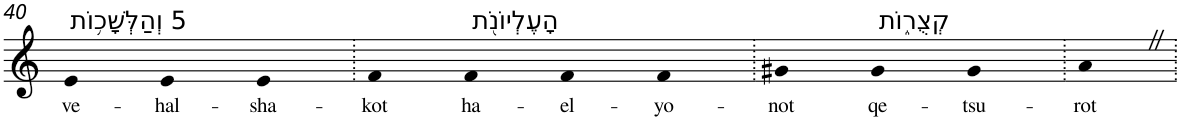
**kern	**text
*part1	*part1
*staff1	*staff1
*I"Piano	*
*I'Pno	*
!!LO:PB:g=z
*clefG2	*
*k[]	*
=40	=40
!LO:TX:a:t=5 וְהַלְּשָׁכ֥וֹת	!
!	!LO:LY:b
4e	ve-
!	!LO:LY:b
4e	-hal-
!	!LO:LY:b
4e	-sha-
=41.	=41.
!	!LO:LY:b
4f	-kot
!LO:TX:a:t=הָעֶלְיוֹנֹ֖ת	!
!	!LO:LY:b
4f	ha-
!	!LO:LY:b
4f	-el-
!	!LO:LY:b
4f	-yo-
=42.	=42.
!	!LO:LY:b
4g#X	-not
!LO:TX:a:t=קְצֻר֑וֹת	!
!	!LO:LY:b
4g#	qe-
!	!LO:LY:b
4g#	-tsu-
=43.	=43.
!	!LO:LY:b
4aZ	-rot
=.	=.
*-	*-
